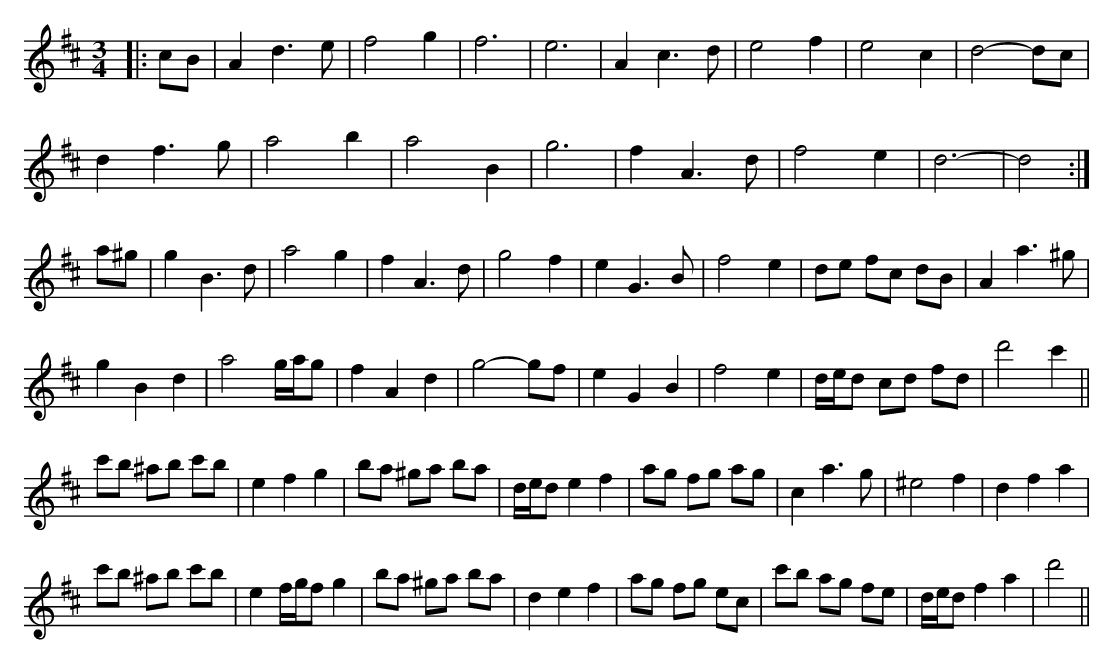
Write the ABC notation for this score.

X:1
M:3/4
K:D
|:cB|A2 d3 e|f4 g2|f6|e6|A2 c3 d|e4 f2|e4 c2|d4- dc|
d2 f3 g|a4 b2|a4 B2|g6|f2 A3 d|f4 e2|d6-|d4:|
a^g|g2 B3 d|a4 g2|f2 A3 d|g4 f2|e2 G3 B|f4 e2|de fc dB|A2 a3 ^g|
g2 B2 d2|a4 g/a/g|f2 A2 d2|g4- gf|e2 G2 B2|f4 e2|d/e/d cd fd|d'4 c'2||
c'b ^ab c'b|e2 f2 g2|ba ^ga ba|d/e/d e2 f2|ag fg ag|c2 a3 g|^e4 f2|d2 f2 a2|
c'b ^ab c'b|e2 f/g/f g2|ba ^ga ba|d2 e2 f2|ag fg ec|c'b ag fe|d/e/d f2 a2|d'4||
